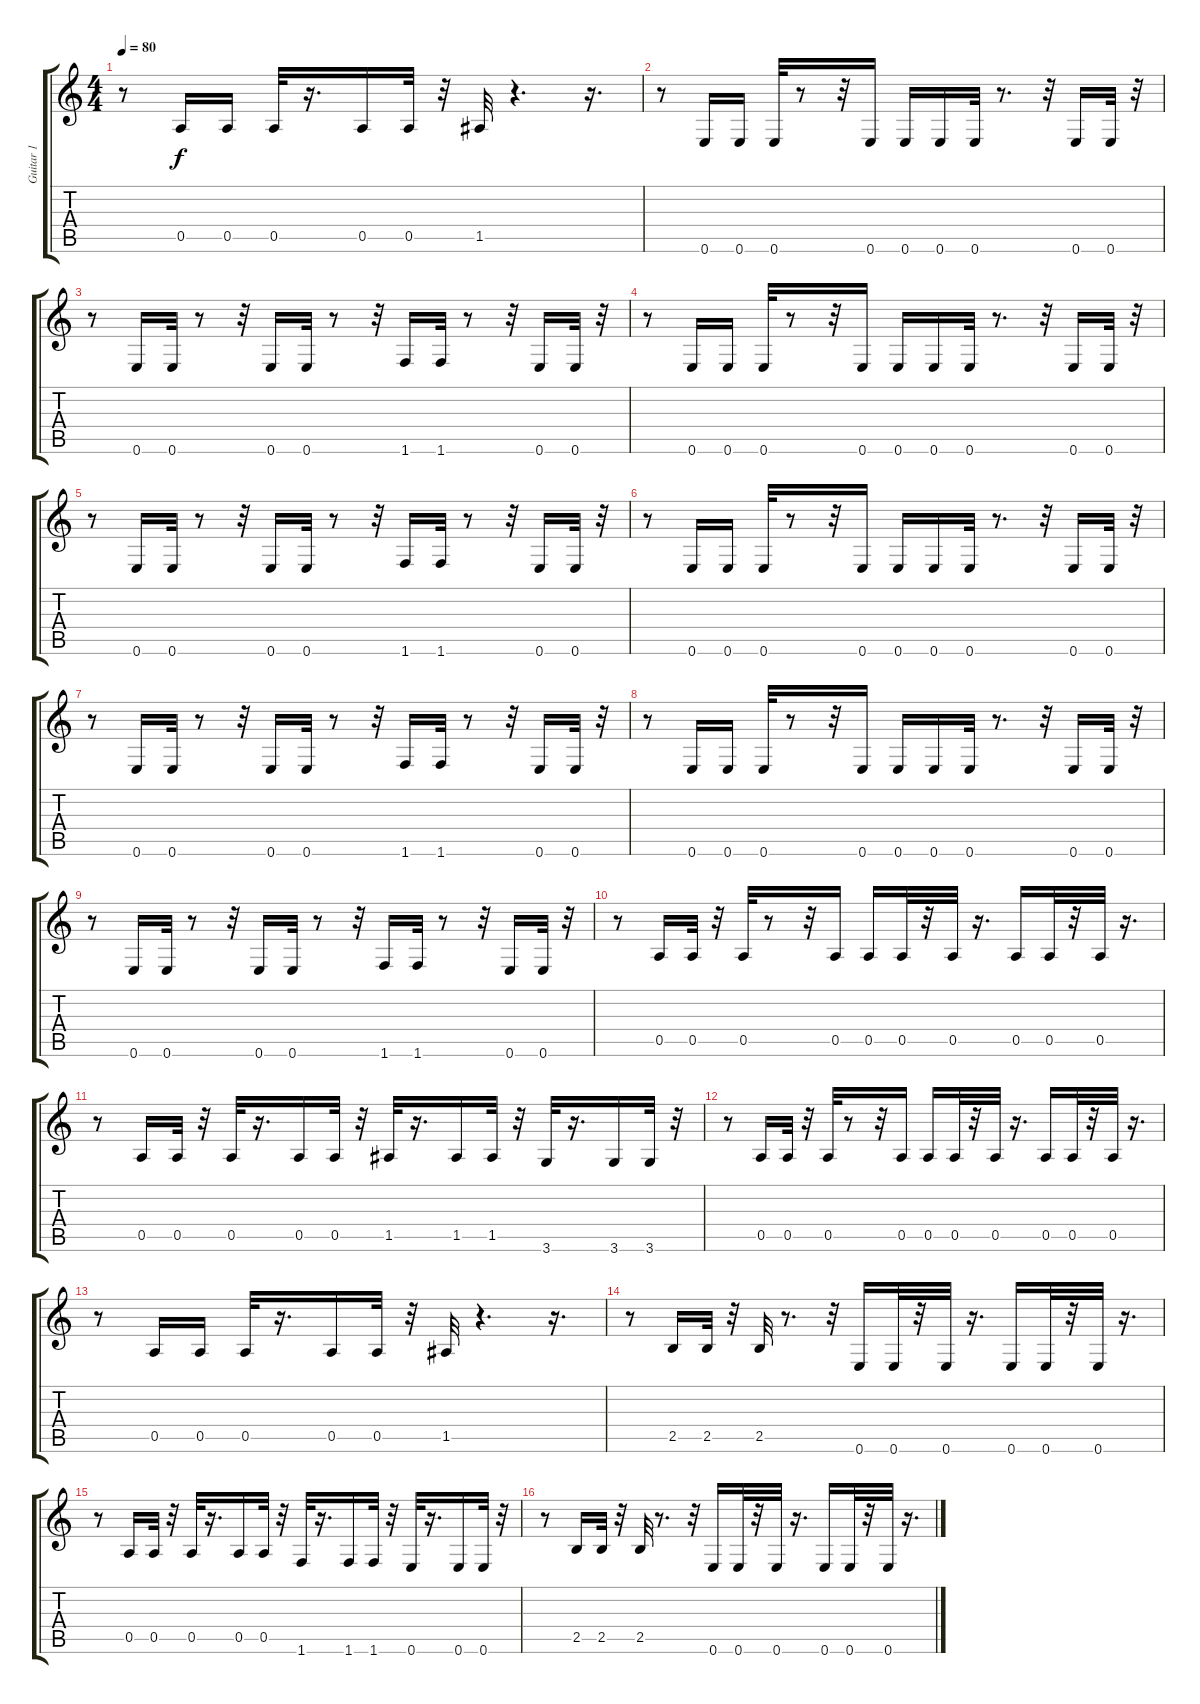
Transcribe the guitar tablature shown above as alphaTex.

\track ("Guitar 1" "Guitar 1") {instrument overdrivenguitar}
\staff {score tabs}
\tuning (E4 B3 G3 D3 A2 E2) {hide}
\ts (4 4)
\tempo 80
\clef g2
\ks c
r.8{dy f} 0.5.16 0.5.16 0.5.32 r.16{d} 0.5.16 0.5.32 r.32 1.5.32 r.4{d} r.16{d} |
r.8 0.6.16 0.6.16 0.6.32 r.8 r.32 0.6.16 0.6.16 0.6.16 0.6.32 r.8{d} r.32 0.6.16 0.6.32 r.32 |
r.8 0.6.16 0.6.32 r.8 r.32 0.6.16 0.6.32 r.8 r.32 1.6.16 1.6.32 r.8 r.32 0.6.16 0.6.32 r.32 |
r.8 0.6.16 0.6.16 0.6.32 r.8 r.32 0.6.16 0.6.16 0.6.16 0.6.32 r.8{d} r.32 0.6.16 0.6.32 r.32 |
r.8 0.6.16 0.6.32 r.8 r.32 0.6.16 0.6.32 r.8 r.32 1.6.16 1.6.32 r.8 r.32 0.6.16 0.6.32 r.32 |
r.8 0.6.16 0.6.16 0.6.32 r.8 r.32 0.6.16 0.6.16 0.6.16 0.6.32 r.8{d} r.32 0.6.16 0.6.32 r.32 |
r.8 0.6.16 0.6.32 r.8 r.32 0.6.16 0.6.32 r.8 r.32 1.6.16 1.6.32 r.8 r.32 0.6.16 0.6.32 r.32 |
r.8 0.6.16 0.6.16 0.6.32 r.8 r.32 0.6.16 0.6.16 0.6.16 0.6.32 r.8{d} r.32 0.6.16 0.6.32 r.32 |
r.8 0.6.16 0.6.32 r.8 r.32 0.6.16 0.6.32 r.8 r.32 1.6.16 1.6.32 r.8 r.32 0.6.16 0.6.32 r.32 |
r.8 0.5.16 0.5.32 r.32 0.5.32 r.8 r.32 0.5.16 0.5.16 0.5.32 r.32 0.5.32 r.16{d} 0.5.16 0.5.32 r.32 0.5.32 r.16{d} |
r.8 0.5.16 0.5.32 r.32 0.5.32 r.16{d} 0.5.16 0.5.32 r.32 1.5.32 r.16{d} 1.5.16 1.5.32 r.32 3.6.32 r.16{d} 3.6.16 3.6.32 r.32 |
r.8 0.5.16 0.5.32 r.32 0.5.32 r.8 r.32 0.5.16 0.5.16 0.5.32 r.32 0.5.32 r.16{d} 0.5.16 0.5.32 r.32 0.5.32 r.16{d} |
r.8 0.5.16 0.5.16 0.5.32 r.16{d} 0.5.16 0.5.32 r.32 1.5.32 r.4{d} r.16{d} |
r.8 2.5.16 2.5.32 r.32 2.5.32 r.8{d} r.32 0.6.16 0.6.32 r.32 0.6.32 r.16{d} 0.6.16 0.6.32 r.32 0.6.32 r.16{d} |
r.8 0.5.16 0.5.32 r.32 0.5.32 r.16{d} 0.5.16 0.5.32 r.32 1.6.32 r.16{d} 1.6.16 1.6.32 r.32 0.6.32 r.16{d} 0.6.16 0.6.32 r.32 |
r.8 2.5.16 2.5.32 r.32 2.5.32 r.8{d} r.32 0.6.16 0.6.32 r.32 0.6.32 r.16{d} 0.6.16 0.6.32 r.32 0.6.32 r.16{d}
